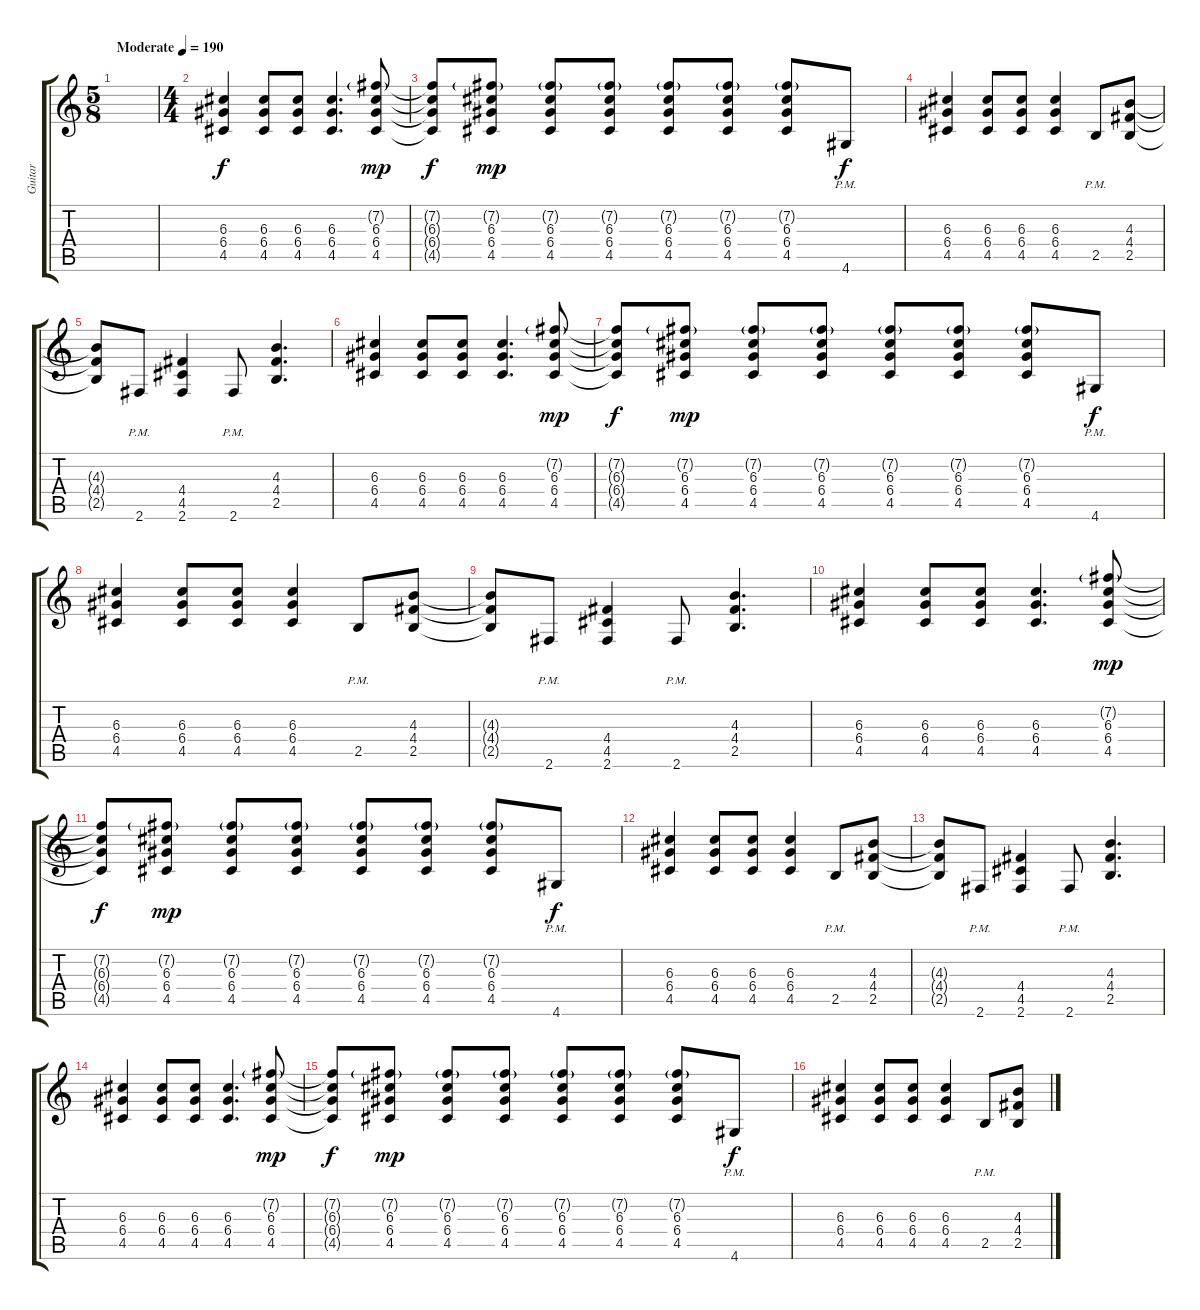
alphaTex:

\track ("Guitar" "Guitar") {instrument distortionguitar}
\staff {score tabs}
\tuning (E4 B3 G3 D3 A2 E2) {hide}
\ts (5 8)
\tempo (190 "Moderate")
\clef g2
\ks c
|
\ts (4 4)
(6.3 6.4 4.5).4 (6.3 6.4 4.5).8 (6.3 6.4 4.5).8 (6.3 6.4 4.5).4{d} (7.2{g} 6.3 6.4 4.5).8{dy mp} |
(7.2{t} 6.3{t} 6.4{t} 4.5{t}).8{dy f} (7.2{g} 6.3 6.4 4.5).8{dy mp} (7.2{g} 6.3 6.4 4.5).8 (7.2{g} 6.3 6.4 4.5).8 (7.2{g} 6.3 6.4 4.5).8 (7.2{g} 6.3 6.4 4.5).8 (7.2{g} 6.3 6.4 4.5).8 4.6{pm}.8{dy f} |
(6.3 6.4 4.5).4 (6.3 6.4 4.5).8 (6.3 6.4 4.5).8 (6.3 6.4 4.5).4 2.5{pm}.8 (4.3 4.4 2.5).8 |
(4.3{t} 4.4{t} 2.5{t}).8 2.6{pm}.8 (4.4 4.5 2.6).4 2.6{pm}.8 (4.3 4.4 2.5).4{d} |
(6.3 6.4 4.5).4 (6.3 6.4 4.5).8 (6.3 6.4 4.5).8 (6.3 6.4 4.5).4{d} (7.2{g} 6.3 6.4 4.5).8{dy mp} |
(7.2{t} 6.3{t} 6.4{t} 4.5{t}).8{dy f} (7.2{g} 6.3 6.4 4.5).8{dy mp} (7.2{g} 6.3 6.4 4.5).8 (7.2{g} 6.3 6.4 4.5).8 (7.2{g} 6.3 6.4 4.5).8 (7.2{g} 6.3 6.4 4.5).8 (7.2{g} 6.3 6.4 4.5).8 4.6{pm}.8{dy f} |
(6.3 6.4 4.5).4 (6.3 6.4 4.5).8 (6.3 6.4 4.5).8 (6.3 6.4 4.5).4 2.5{pm}.8 (4.3 4.4 2.5).8 |
(4.3{t} 4.4{t} 2.5{t}).8 2.6{pm}.8 (4.4 4.5 2.6).4 2.6{pm}.8 (4.3 4.4 2.5).4{d} |
(6.3 6.4 4.5).4 (6.3 6.4 4.5).8 (6.3 6.4 4.5).8 (6.3 6.4 4.5).4{d} (7.2{g} 6.3 6.4 4.5).8{dy mp} |
(7.2{t} 6.3{t} 6.4{t} 4.5{t}).8{dy f} (7.2{g} 6.3 6.4 4.5).8{dy mp} (7.2{g} 6.3 6.4 4.5).8 (7.2{g} 6.3 6.4 4.5).8 (7.2{g} 6.3 6.4 4.5).8 (7.2{g} 6.3 6.4 4.5).8 (7.2{g} 6.3 6.4 4.5).8 4.6{pm}.8{dy f} |
(6.3 6.4 4.5).4 (6.3 6.4 4.5).8 (6.3 6.4 4.5).8 (6.3 6.4 4.5).4 2.5{pm}.8 (4.3 4.4 2.5).8 |
(4.3{t} 4.4{t} 2.5{t}).8 2.6{pm}.8 (4.4 4.5 2.6).4 2.6{pm}.8 (4.3 4.4 2.5).4{d} |
(6.3 6.4 4.5).4 (6.3 6.4 4.5).8 (6.3 6.4 4.5).8 (6.3 6.4 4.5).4{d} (7.2{g} 6.3 6.4 4.5).8{dy mp} |
(7.2{t} 6.3{t} 6.4{t} 4.5{t}).8{dy f} (7.2{g} 6.3 6.4 4.5).8{dy mp} (7.2{g} 6.3 6.4 4.5).8 (7.2{g} 6.3 6.4 4.5).8 (7.2{g} 6.3 6.4 4.5).8 (7.2{g} 6.3 6.4 4.5).8 (7.2{g} 6.3 6.4 4.5).8 4.6{pm}.8{dy f} |
(6.3 6.4 4.5).4 (6.3 6.4 4.5).8 (6.3 6.4 4.5).8 (6.3 6.4 4.5).4 2.5{pm}.8 (4.3 4.4 2.5).8
